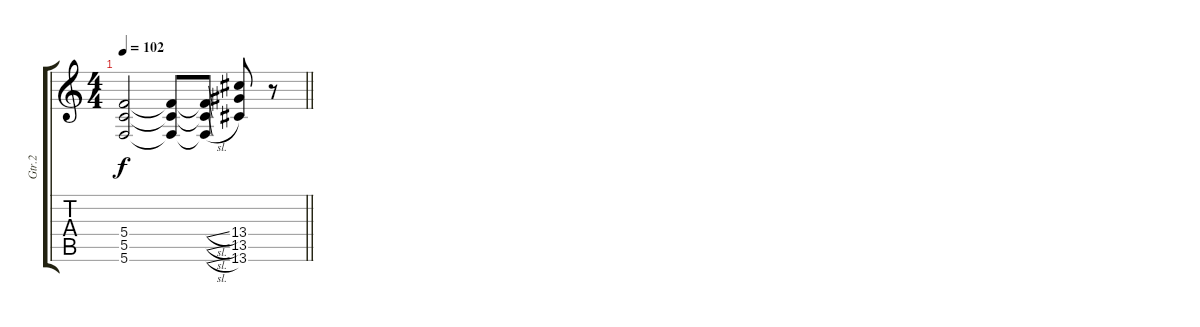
\track ("Gtr.2" "Gtr.2") {instrument distortionguitar}
\staff {score tabs}
\tuning (D4 A3 F3 C3 G2 C2) {hide}
\ts (4 4)
\tempo 102
\clef g2
\barLineRight lightlight
\ks c
(5.4 5.5 5.6).2{dy f} (5.4{t} 5.5{t} 5.6{t}).8 (5.4{sl t} 5.5{sl t} 5.6{sl t}).8 (13.4 13.5 13.6).8 r.8
